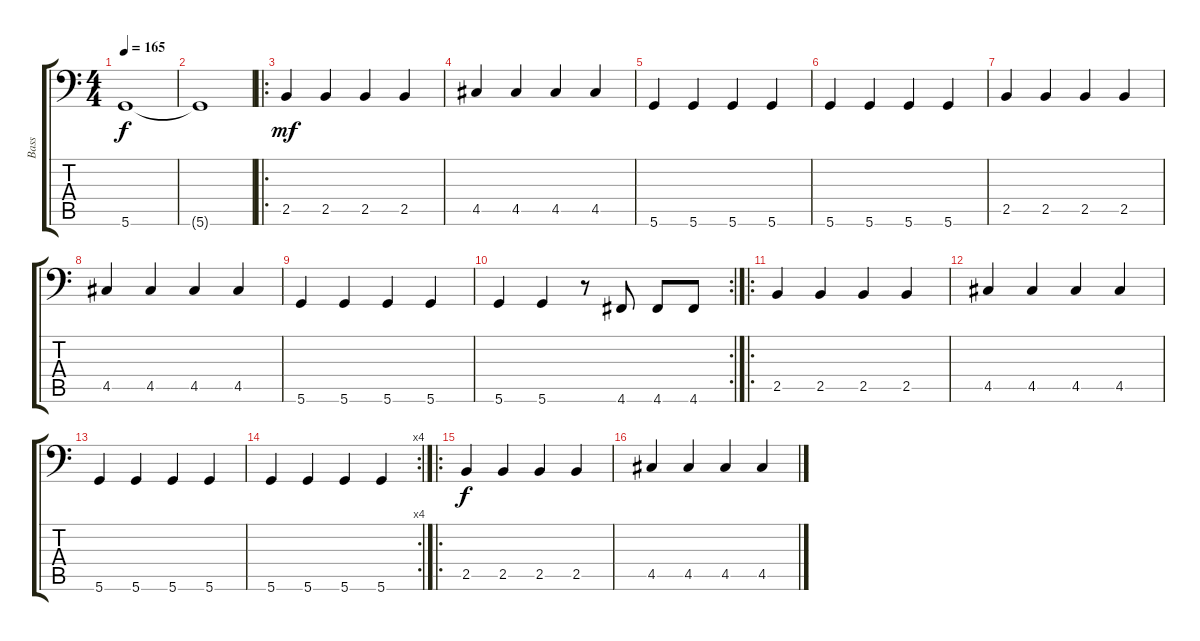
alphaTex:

\track ("Bass" "Bass") {instrument acousticguitarsteel}
\staff {score tabs}
\tuning (E4 B3 G2 D2 A1 D1) {hide}
\ts (4 4)
\tempo 165
\clef f4
\ks c
5.6{t}.1{dy f} |
5.6{t}.1 |
\ro
2.5.4{dy mf} 2.5.4 2.5.4 2.5.4 |
4.5.4 4.5.4 4.5.4 4.5.4 |
5.6.4 5.6.4 5.6.4 5.6.4 |
5.6.4 5.6.4 5.6.4 5.6.4 |
2.5.4 2.5.4 2.5.4 2.5.4 |
4.5.4 4.5.4 4.5.4 4.5.4 |
5.6.4 5.6.4 5.6.4 5.6.4 |
\rc 2
5.6.4 5.6.4 r.8 4.6.8 4.6.8 4.6.8 |
\ro
2.5.4 2.5.4 2.5.4 2.5.4 |
4.5.4 4.5.4 4.5.4 4.5.4 |
5.6.4 5.6.4 5.6.4 5.6.4 |
\rc 4
5.6.4 5.6.4 5.6.4 5.6.4 |
\ro
2.5.4{dy f} 2.5.4 2.5.4 2.5.4 |
4.5.4 4.5.4 4.5.4 4.5.4
